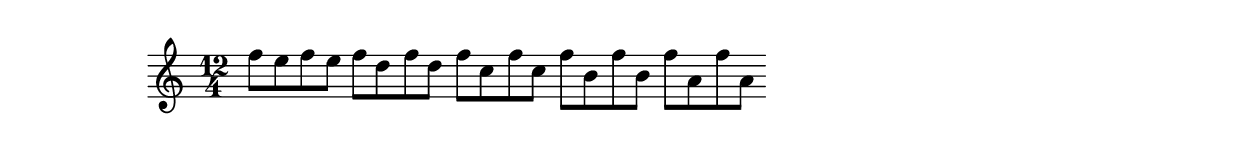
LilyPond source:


\version "2.10.0"
\header {
  texidoc = "For juxtaposed chords with the same direction, a
slight optical correction is used. It is constant, and works only if
two chords have no common head-positions range."
}

\layout { ragged-right = ##t}

\relative c'' {
  \stemDown
  \time 12/4
  f8[
    e f e]  f[ d f d]  f[ c f c]  f[ b, f' b,]  f'[ a, f' a,]
}



